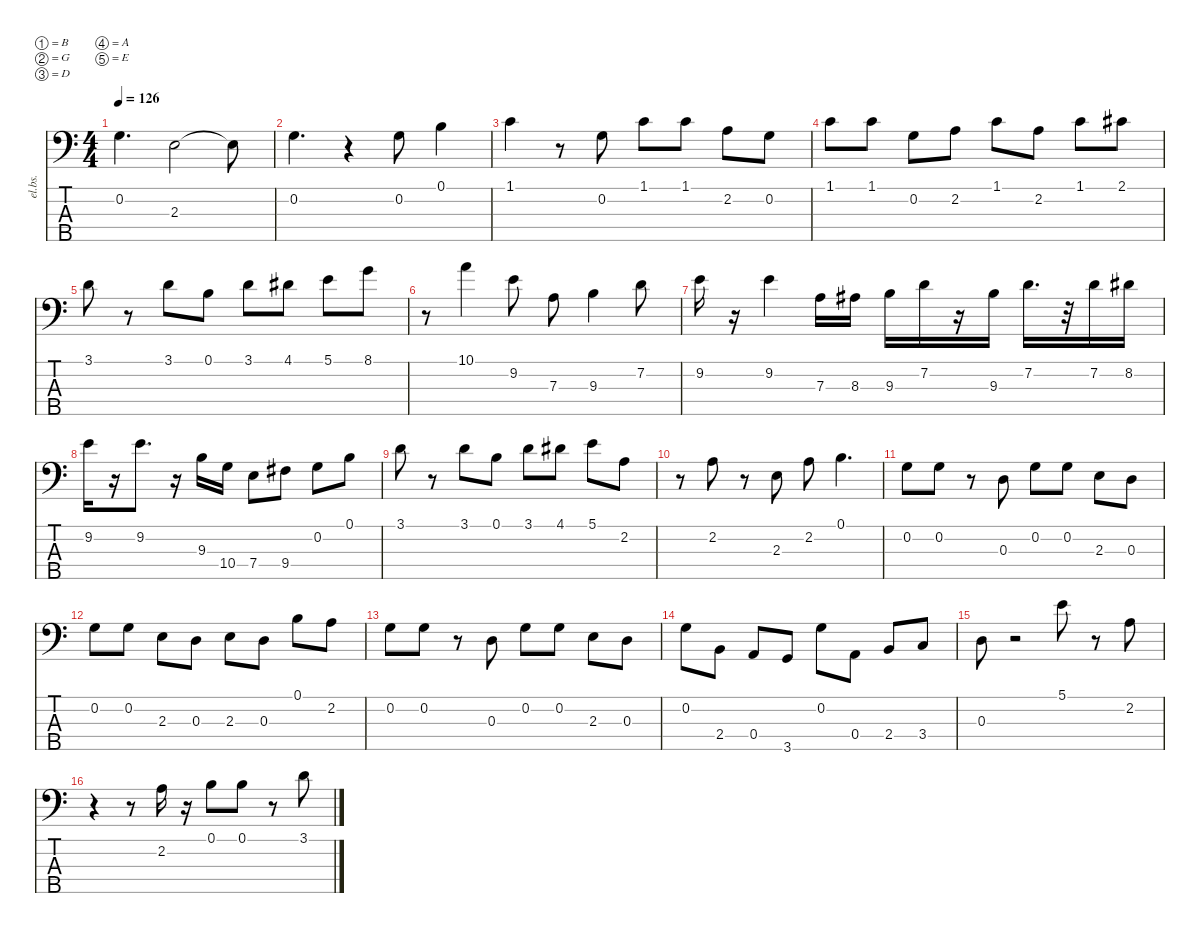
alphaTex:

\defaultSystemsLayout 4
\hideDynamics
\bracketExtendMode nobrackets
\otherSystemsTrackNameOrientation horizontal
\track ("Bass" "el.bs.") {instrument electricbassfinger}
\staff {score tabs}
\tuning (B2 G2 D2 A1 E1)
\ts (4 4)
\tempo 126
\clef f4
\ks c
0.2.4{d dy f beam Down} 2.3.2{beam Down} 2.3{t}.8{beam Down} |
0.2.4{d beam Down} r.4{beam Down} 0.2.8{beam Down} 0.1.4{beam Down} |
1.1.4{beam Down} r.8{beam Down} 0.2.8{beam Down} 1.1.8{beam Down} 1.1.8{beam Down} 2.2.8{beam Down} 0.2.8{beam Down} |
1.1.8{beam Down} 1.1.8{beam Down} 0.2.8{beam Down} 2.2.8{beam Down} 1.1.8{beam Down} 2.2.8{beam Down} 1.1.8{beam Down} 2.1{acc #}.8{beam Down} |
3.1.8{beam Down} r.8{beam Down} 3.1.8{beam Down} 0.1.8{beam Down} 3.1.8{beam Down} 4.1{acc #}.8{beam Down} 5.1.8{beam Down} 8.1.8{beam Down} |
r.8{beam Down} 10.1.4{beam Down} 9.2.8{beam Down} 7.3.8{beam Down} 9.3.4{beam Down} 7.2.8{beam Down} |
9.2.16{beam Down} r.16{beam Down} 9.2.4{beam Down} 7.3.16{beam Down} 8.3{acc #}.16{beam Down} 9.3.16{beam Down} 7.2.16{beam Down} r.16{beam Down} 9.3.16{beam Down} 7.2.16{d beam Down} r.32{beam Down} 7.2.16{beam Down} 8.2{acc #}.16{beam Down} |
9.2.16{beam Down} r.16{beam Down} 9.2.8{d beam Down} r.16{beam Down} 9.3.16{beam Down} 10.4.16{beam Down} 7.4.8{beam Down} 9.4{acc #}.8{beam Down} 0.2.8{beam Down} 0.1.8{beam Down} |
3.1.8{beam Down} r.8{beam Down} 3.1.8{beam Down} 0.1.8{beam Down} 3.1.8{beam Down} 4.1{acc #}.8{beam Down} 5.1.8{beam Down} 2.2.8{beam Down} |
r.8{beam Down} 2.2.8{beam Down} r.8{beam Down} 2.3.8{beam Down} 2.2.8{beam Down} 0.1.4{d beam Down} |
0.2.8{beam Down} 0.2.8{beam Down} r.8{beam Down} 0.3.8{beam Down} 0.2.8{beam Down} 0.2.8{beam Down} 2.3.8{beam Down} 0.3.8{beam Down} |
0.2.8{beam Down} 0.2.8{beam Down} 2.3.8{beam Down} 0.3.8{beam Down} 2.3.8{beam Down} 0.3.8{beam Down} 0.1.8{beam Down} 2.2.8{beam Down} |
0.2.8{beam Down} 0.2.8{beam Down} r.8{beam Down} 0.3.8{beam Down} 0.2.8{beam Down} 0.2.8{beam Down} 2.3.8{beam Down} 0.3.8{beam Down} |
0.2.8{beam Down} 2.4.8{beam Down} 0.4.8{beam Up} 3.5.8{beam Up} 0.2.8{beam Down} 0.4.8{beam Down} 2.4.8{beam Up} 3.4.8{beam Up} |
0.3.8{beam Down} r.2{beam Down} 5.1.8{beam Down} r.8{beam Down} 2.2.8{beam Down} |
r.4{beam Down} r.8{beam Down} 2.2.16{beam Down} r.16{beam Down} 0.1.8{beam Down} 0.1.8{beam Down} r.8{beam Down} 3.1.8{beam Down}
